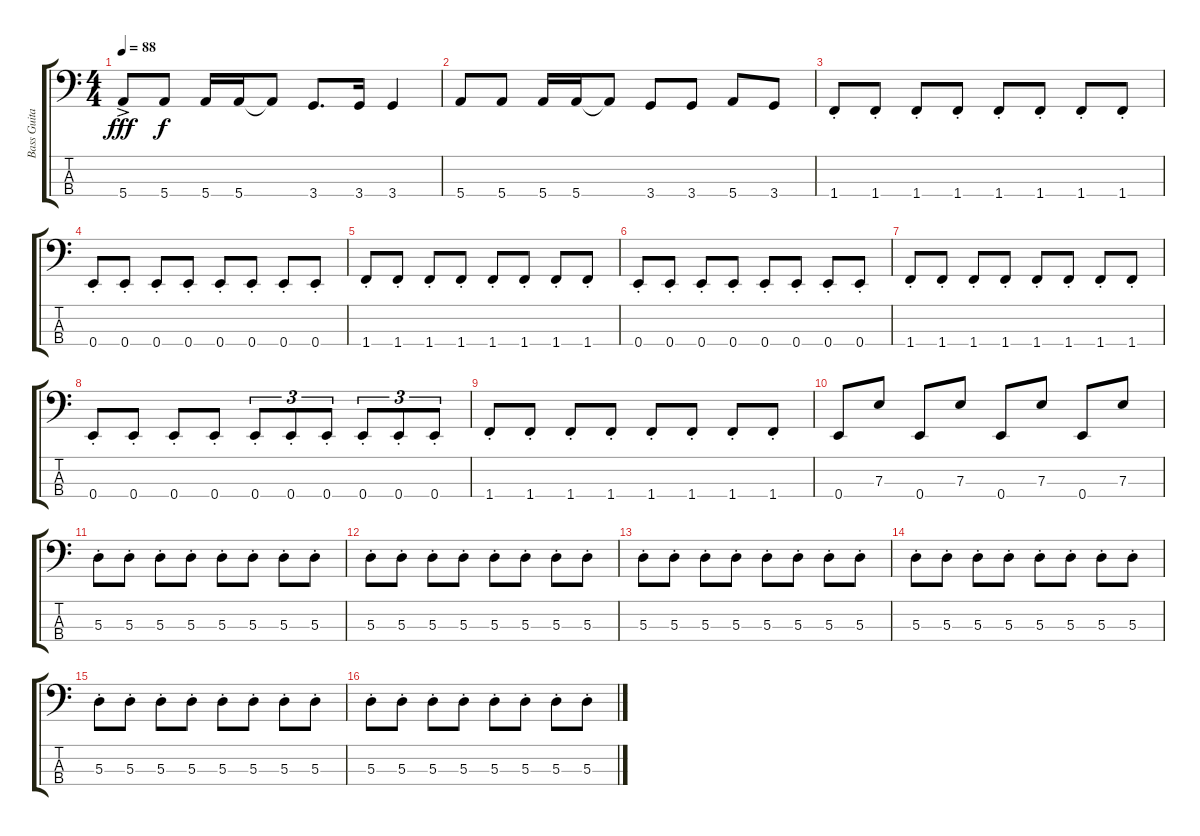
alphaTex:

\track ("Bass Guitar " "Bass Guita") {instrument electricbassfinger}
\staff {score tabs}
\tuning (G2 D2 A1 E1) {hide}
\ts (4 4)
\tempo 88
\clef f4
\ks c
5.4{ac}.8{dy fff} 5.4.8{dy f} 5.4.16 5.4.16 5.4{t}.8 3.4.8{d} 3.4.16 3.4.4 |
5.4.8 5.4.8 5.4.16 5.4.16 5.4{t}.8 3.4.8 3.4.8 5.4.8 3.4.8 |
1.4{st}.8 1.4{st}.8 1.4{st}.8 1.4{st}.8 1.4{st}.8 1.4{st}.8 1.4{st}.8 1.4{st}.8 |
0.4{st}.8 0.4{st}.8 0.4{st}.8 0.4{st}.8 0.4{st}.8 0.4{st}.8 0.4{st}.8 0.4{st}.8 |
1.4{st}.8 1.4{st}.8 1.4{st}.8 1.4{st}.8 1.4{st}.8 1.4{st}.8 1.4{st}.8 1.4{st}.8 |
0.4{st}.8 0.4{st}.8 0.4{st}.8 0.4{st}.8 0.4{st}.8 0.4{st}.8 0.4{st}.8 0.4{st}.8 |
1.4{st}.8 1.4{st}.8 1.4{st}.8 1.4{st}.8 1.4{st}.8 1.4{st}.8 1.4{st}.8 1.4{st}.8 |
0.4{st}.8 0.4{st}.8 0.4{st}.8 0.4{st}.8 0.4{st}.8{tu (3 2)} 0.4{st}.8{tu (3 2)} 0.4{st}.8{tu (3 2)} 0.4{st}.8{tu (3 2)} 0.4{st}.8{tu (3 2)} 0.4{st}.8{tu (3 2)} |
1.4{st}.8 1.4{st}.8 1.4{st}.8 1.4{st}.8 1.4{st}.8 1.4{st}.8 1.4{st}.8 1.4{st}.8 |
0.4.8 7.3.8 0.4.8 7.3.8 0.4.8 7.3.8 0.4.8 7.3.8 |
5.3{st}.8 5.3{st}.8 5.3{st}.8 5.3{st}.8 5.3{st}.8 5.3{st}.8 5.3{st}.8 5.3{st}.8 |
5.3{st}.8 5.3{st}.8 5.3{st}.8 5.3{st}.8 5.3{st}.8 5.3{st}.8 5.3{st}.8 5.3{st}.8 |
5.3{st}.8 5.3{st}.8 5.3{st}.8 5.3{st}.8 5.3{st}.8 5.3{st}.8 5.3{st}.8 5.3{st}.8 |
5.3{st}.8 5.3{st}.8 5.3{st}.8 5.3{st}.8 5.3{st}.8 5.3{st}.8 5.3{st}.8 5.3{st}.8 |
5.3{st}.8 5.3{st}.8 5.3{st}.8 5.3{st}.8 5.3{st}.8 5.3{st}.8 5.3{st}.8 5.3{st}.8 |
5.3{st}.8 5.3{st}.8 5.3{st}.8 5.3{st}.8 5.3{st}.8 5.3{st}.8 5.3{st}.8 5.3{st}.8
